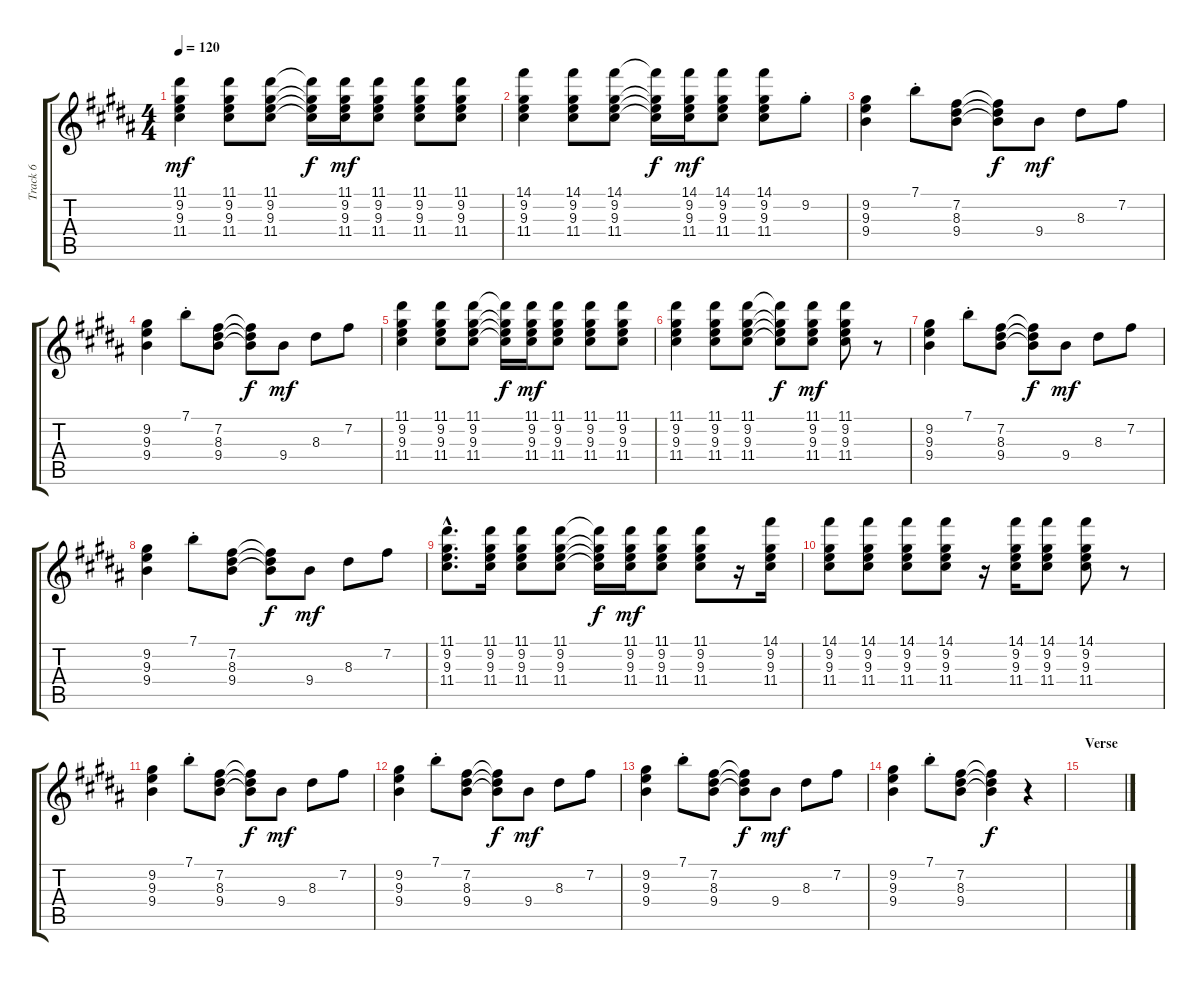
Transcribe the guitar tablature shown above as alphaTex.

\track ("Track 6" "Track 6") {instrument electricguitarclean}
\staff {score tabs}
\tuning (E4 B3 G3 D3 A2 E2) {hide}
\ts (4 4)
\tempo 120
\clef g2
\ks b
(11.1 9.2 9.3 11.4).4{dy mf} (11.1 9.2 9.3 11.4).8 (11.1 9.2 9.3 11.4).8 (11.1{t} 9.2{t} 9.3{t} 11.4{t}).16{dy f} (11.1 9.2 9.3 11.4).16{dy mf} (11.1 9.2 9.3 11.4).8 (11.1 9.2 9.3 11.4).8 (11.1 9.2 9.3 11.4).8 |
(14.1 9.2 9.3 11.4).4 (14.1 9.2 9.3 11.4).8 (14.1 9.2 9.3 11.4).8 (14.1{t} 9.2{t} 9.3{t} 11.4{t}).16{dy f} (14.1 9.2 9.3 11.4).16{dy mf} (14.1 9.2 9.3 11.4).8 (14.1 9.2 9.3 11.4).8 9.2{st}.8 |
(9.2 9.3 9.4).4 7.1{st}.8 (7.2 8.3 9.4).8 (7.2{t} 8.3{t} 9.4{t}).8{dy f} 9.4.8{dy mf} 8.3.8 7.2.8 |
(9.2 9.3 9.4).4 7.1{st}.8 (7.2 8.3 9.4).8 (7.2{t} 8.3{t} 9.4{t}).8{dy f} 9.4.8{dy mf} 8.3.8 7.2.8 |
(11.1 9.2 9.3 11.4).4 (11.1 9.2 9.3 11.4).8 (11.1 9.2 9.3 11.4).8 (11.1{t} 9.2{t} 9.3{t} 11.4{t}).16{dy f} (11.1 9.2 9.3 11.4).16{dy mf} (11.1 9.2 9.3 11.4).8 (11.1 9.2 9.3 11.4).8 (11.1 9.2 9.3 11.4).8 |
(11.1 9.2 9.3 11.4).4 (11.1 9.2 9.3 11.4).8 (11.1 9.2 9.3 11.4).8 (11.1{t} 9.2{t} 9.3{t} 11.4{t}).8{dy f} (11.1 9.2 9.3 11.4).8{dy mf} (11.1 9.2 9.3 11.4).8 r.8 |
(9.2 9.3 9.4).4 7.1{st}.8 (7.2 8.3 9.4).8 (7.2{t} 8.3{t} 9.4{t}).8{dy f} 9.4.8{dy mf} 8.3.8 7.2.8 |
(9.2 9.3 9.4).4 7.1{st}.8 (7.2 8.3 9.4).8 (7.2{t} 8.3{t} 9.4{t}).8{dy f} 9.4.8{dy mf} 8.3.8 7.2.8 |
(11.1{hac} 9.2{hac} 9.3{hac} 11.4{hac}).8{d} (11.1 9.2 9.3 11.4).16 (11.1 9.2 9.3 11.4).8 (11.1 9.2 9.3 11.4).8 (11.1{t} 9.2{t} 9.3{t} 11.4{t}).16{dy f} (11.1 9.2 9.3 11.4).16{dy mf} (11.1 9.2 9.3 11.4).8 (11.1 9.2 9.3 11.4).8 r.16 (14.1 9.2 9.3 11.4).16 |
(14.1 9.2 9.3 11.4).8 (14.1 9.2 9.3 11.4).8 (14.1 9.2 9.3 11.4).8 (14.1 9.2 9.3 11.4).8 r.16 (14.1 9.2 9.3 11.4).16 (14.1 9.2 9.3 11.4).8 (14.1 9.2 9.3 11.4).8 r.8 |
(9.2 9.3 9.4).4 7.1{st}.8 (7.2 8.3 9.4).8 (7.2{t} 8.3{t} 9.4{t}).8{dy f} 9.4.8{dy mf} 8.3.8 7.2.8 |
(9.2 9.3 9.4).4 7.1{st}.8 (7.2 8.3 9.4).8 (7.2{t} 8.3{t} 9.4{t}).8{dy f} 9.4.8{dy mf} 8.3.8 7.2.8 |
(9.2 9.3 9.4).4 7.1{st}.8 (7.2 8.3 9.4).8 (7.2{t} 8.3{t} 9.4{t}).8{dy f} 9.4.8{dy mf} 8.3.8 7.2.8 |
(9.2 9.3 9.4).4 7.1{st}.8 (7.2 8.3 9.4).8 (7.2{t} 8.3{t} 9.4{t}).4{dy f} r.4 |
\section ("" "Verse")
